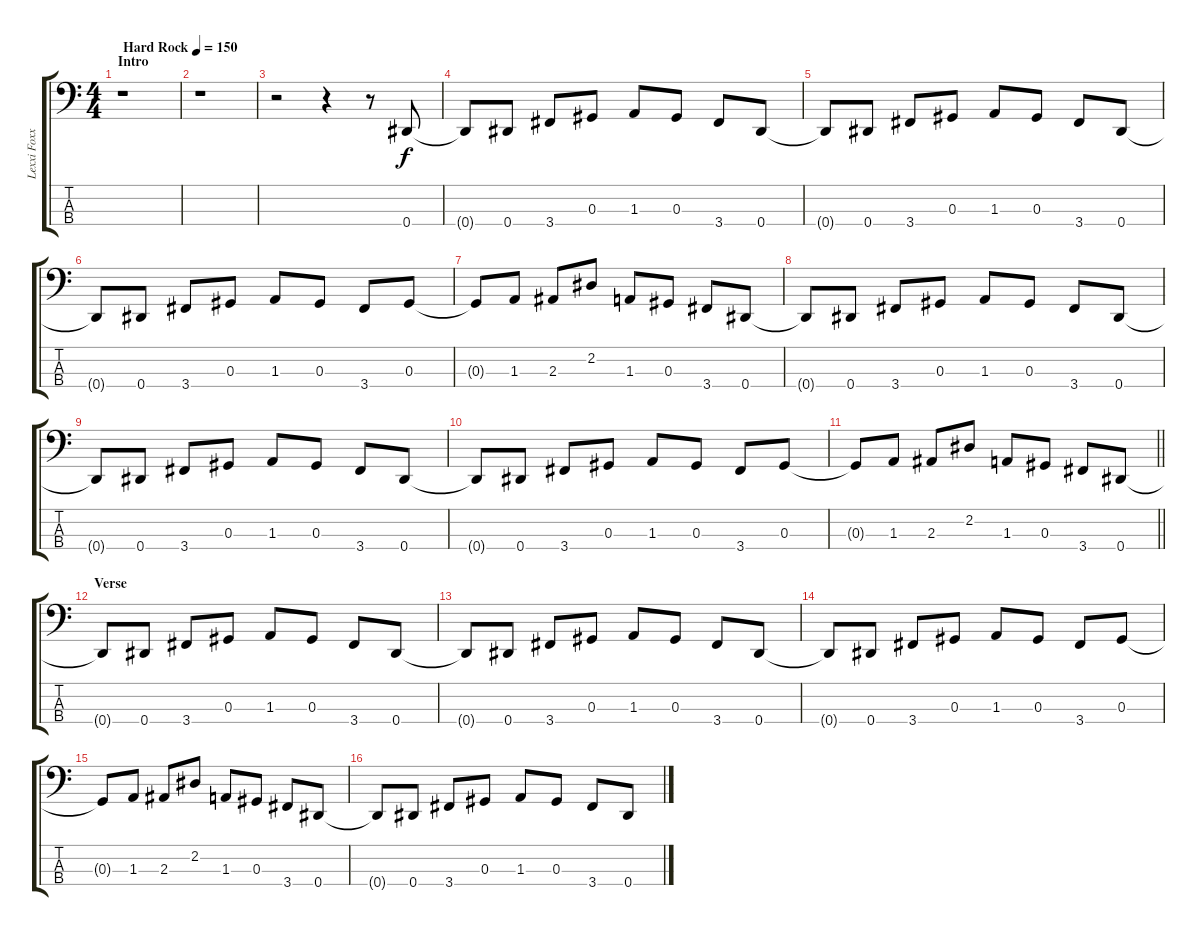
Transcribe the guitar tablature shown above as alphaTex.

\track ("Lexxi Foxxx" "Lexxi Foxx") {instrument electricbasspick bank 255}
\staff {score tabs}
\tuning (Gb2 Db2 Ab1 Eb1) {hide}
\ts (4 4)
\section ("" "Intro")
\tempo (150 "Hard Rock")
\clef f4
\ks c
r.1{dy f instrument electricbasspick} |
r.1 |
r.2 r.4 r.8 0.4.8 |
0.4{t}.8 0.4.8 3.4.8 0.3.8 1.3.8 0.3.8 3.4.8 0.4.8 |
0.4{t}.8 0.4.8 3.4.8 0.3.8 1.3.8 0.3.8 3.4.8 0.4.8 |
0.4{t}.8 0.4.8 3.4.8 0.3.8 1.3.8 0.3.8 3.4.8 0.3.8 |
0.3{t}.8 1.3.8 2.3.8 2.2.8 1.3.8 0.3.8 3.4.8 0.4.8 |
0.4{t}.8 0.4.8 3.4.8 0.3.8 1.3.8 0.3.8 3.4.8 0.4.8 |
0.4{t}.8 0.4.8 3.4.8 0.3.8 1.3.8 0.3.8 3.4.8 0.4.8 |
0.4{t}.8 0.4.8 3.4.8 0.3.8 1.3.8 0.3.8 3.4.8 0.3.8 |
\barLineRight lightlight
0.3{t}.8 1.3.8 2.3.8 2.2.8 1.3.8 0.3.8 3.4.8 0.4.8 |
\section ("" "Verse")
0.4{t}.8 0.4.8 3.4.8 0.3.8 1.3.8 0.3.8 3.4.8 0.4.8 |
0.4{t}.8 0.4.8 3.4.8 0.3.8 1.3.8 0.3.8 3.4.8 0.4.8 |
0.4{t}.8 0.4.8 3.4.8 0.3.8 1.3.8 0.3.8 3.4.8 0.3.8 |
0.3{t}.8 1.3.8 2.3.8 2.2.8 1.3.8 0.3.8 3.4.8 0.4.8 |
0.4{t}.8 0.4.8 3.4.8 0.3.8 1.3.8 0.3.8 3.4.8 0.4.8
